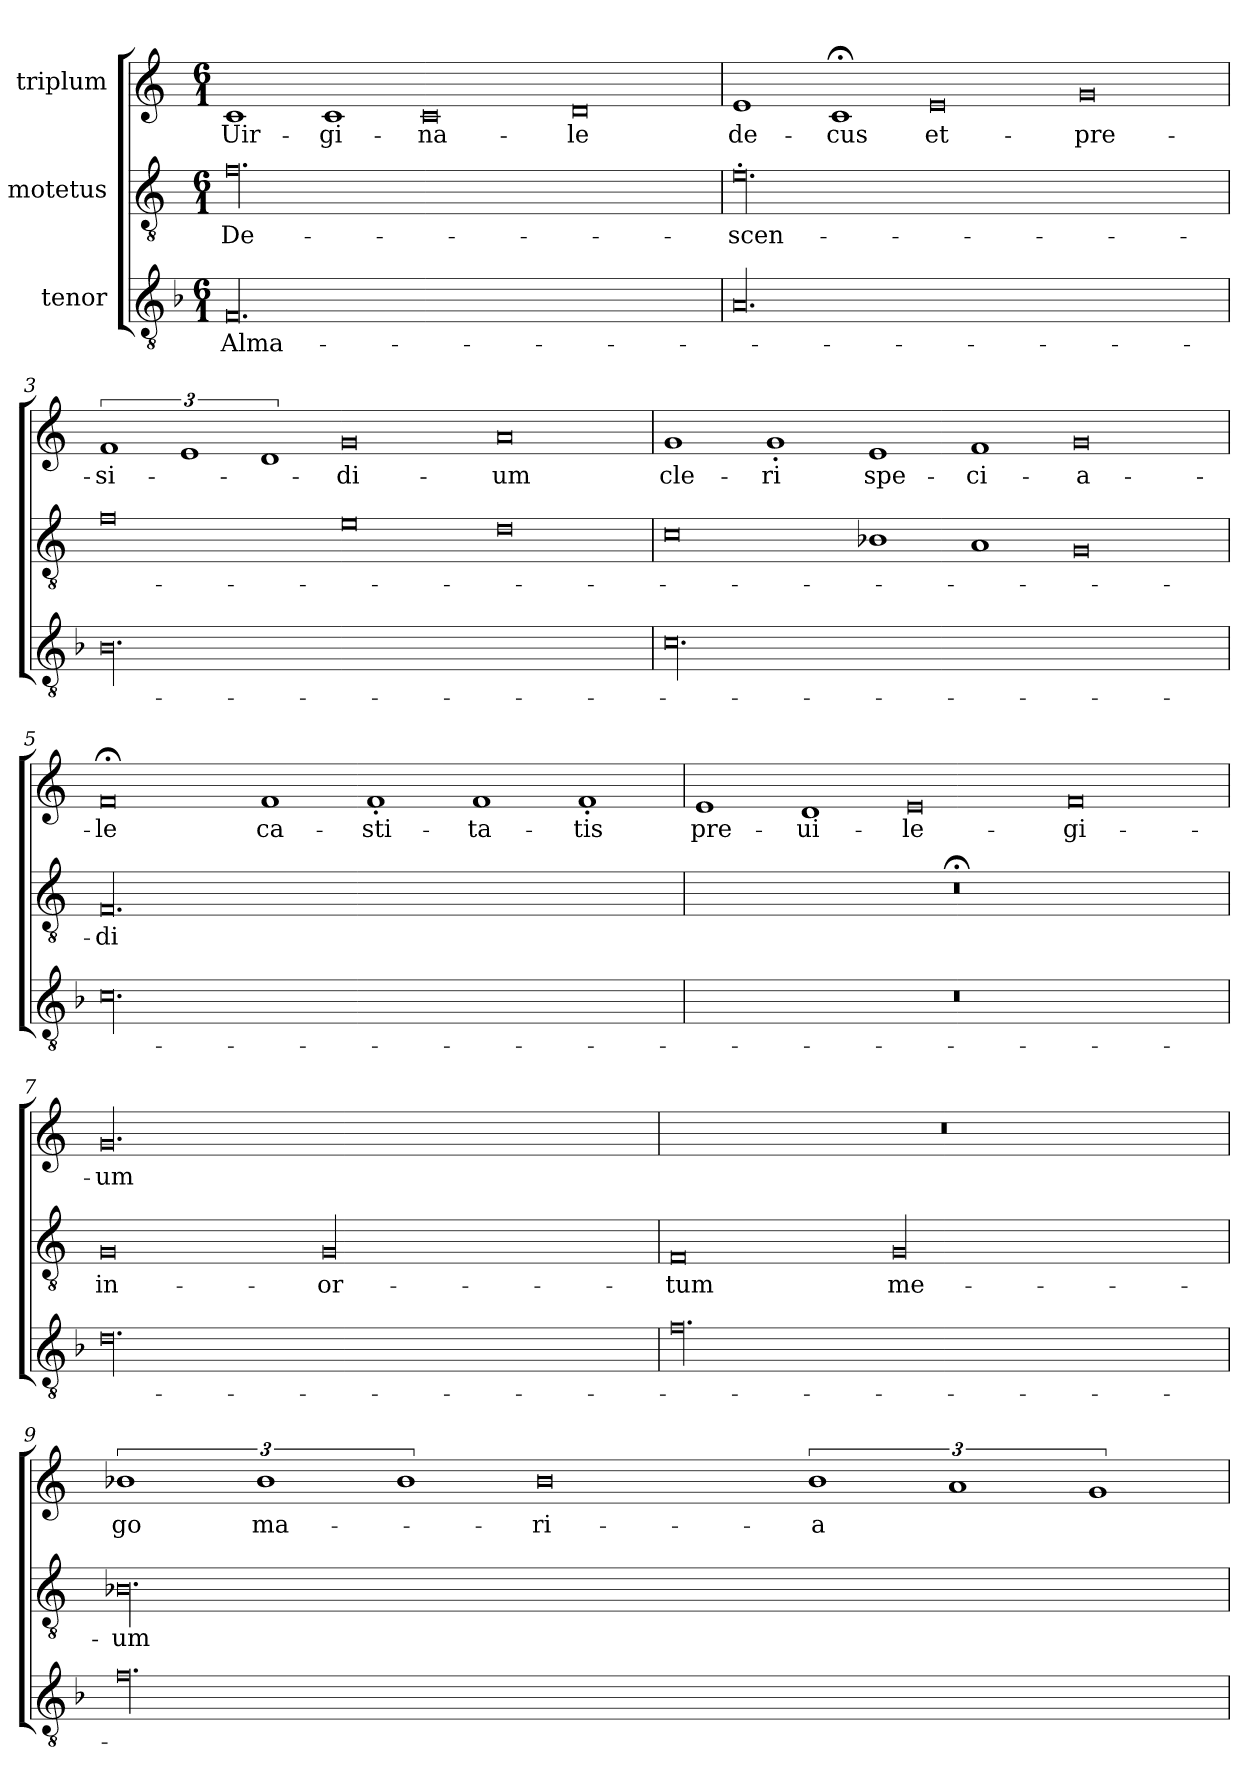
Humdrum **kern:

**kern	**text	**kern	**text	**kern	**text
*part3	*part3	*part2	*part2	*part1	*part1
*staff3	*staff3	*staff2	*staff2	*staff1	*staff1
*I"tenor	*	*I"motetus	*	*I"triplum	*
*clefGv2	*	*clefGv2	*	*clefG2	*
*k[b-]	*	*k[]	*	*k[]	*
*F:	*	*C:	*	*C:	*
*M6/1	*	*M6/1	*	*M6/1	*
=1	=1	=1	=1	=1	=1
00.F/	Alma-	00.f\	De-	1c/	Uir-
.	.	.	.	1c/	-gi-
.	.	.	.	0c/	-na-
.	.	.	.	0d/	-le
=2	=2	=2	=2	=2	=2
00.A/	.	00.e'\	-scen-	1e/	de-
.	.	.	.	1c;</	-cus
.	.	.	.	0e/	et-
.	.	.	.	0g/	pre-
=3	=3	=3	=3	=3	=3
00.B-\	.	0f\	.	3%2f/	-si-
.	.	.	.	3%2e/	.
.	.	.	.	3%2d/	.
.	.	0e\	.	0g/	-di-
.	.	0d\	.	0a/	-um
=4	=4	=4	=4	=4	=4
00.c\	.	0c\	.	1g/	cle-
.	.	.	.	1g'/	-ri
.	.	1B-X\	.	1e/	spe-
.	.	1A/	.	1f/	-ci-
.	.	0G/	.	0g/	-a-
=5	=5	=5	=5	=5	=5
00.c\	.	00.F/	-di	0f;</	-le
.	.	.	.	1f/	ca-
.	.	.	.	1f'/	-sti-
.	.	.	.	1f/	-ta-
.	.	.	.	1f'/	-tis
=6	=6	=6	=6	=6	=6
00.r	.	00.r;<	.	1e/	pre-
.	.	.	.	1d/	-ui-
.	.	.	.	0e/	-le-
.	.	.	.	0f/	-gi-
=7	=7	=7	=7	=7	=7
00.d\	.	0G/	in-	00.g/	-um
.	.	00G/	or-	.	.
=8	=8	=8	=8	=8	=8
00.f\	.	0F/	-tum	00.r	.
.	.	00G/	me-	.	.
=9	=9	=9	=9	=9	=9
00.f\	.	00.B-X\	-um	3%2b-X\	-go
.	.	.	.	3%2b-\	ma-
.	.	.	.	3%2b-\	.
.	.	.	.	0b-\	-ri-
.	.	.	.	3%2b-\	-a
.	.	.	.	3%2a/	.
.	.	.	.	3%2g/	.
=	=	=	=	=	=
*-	*-	*-	*-	*-	*-
